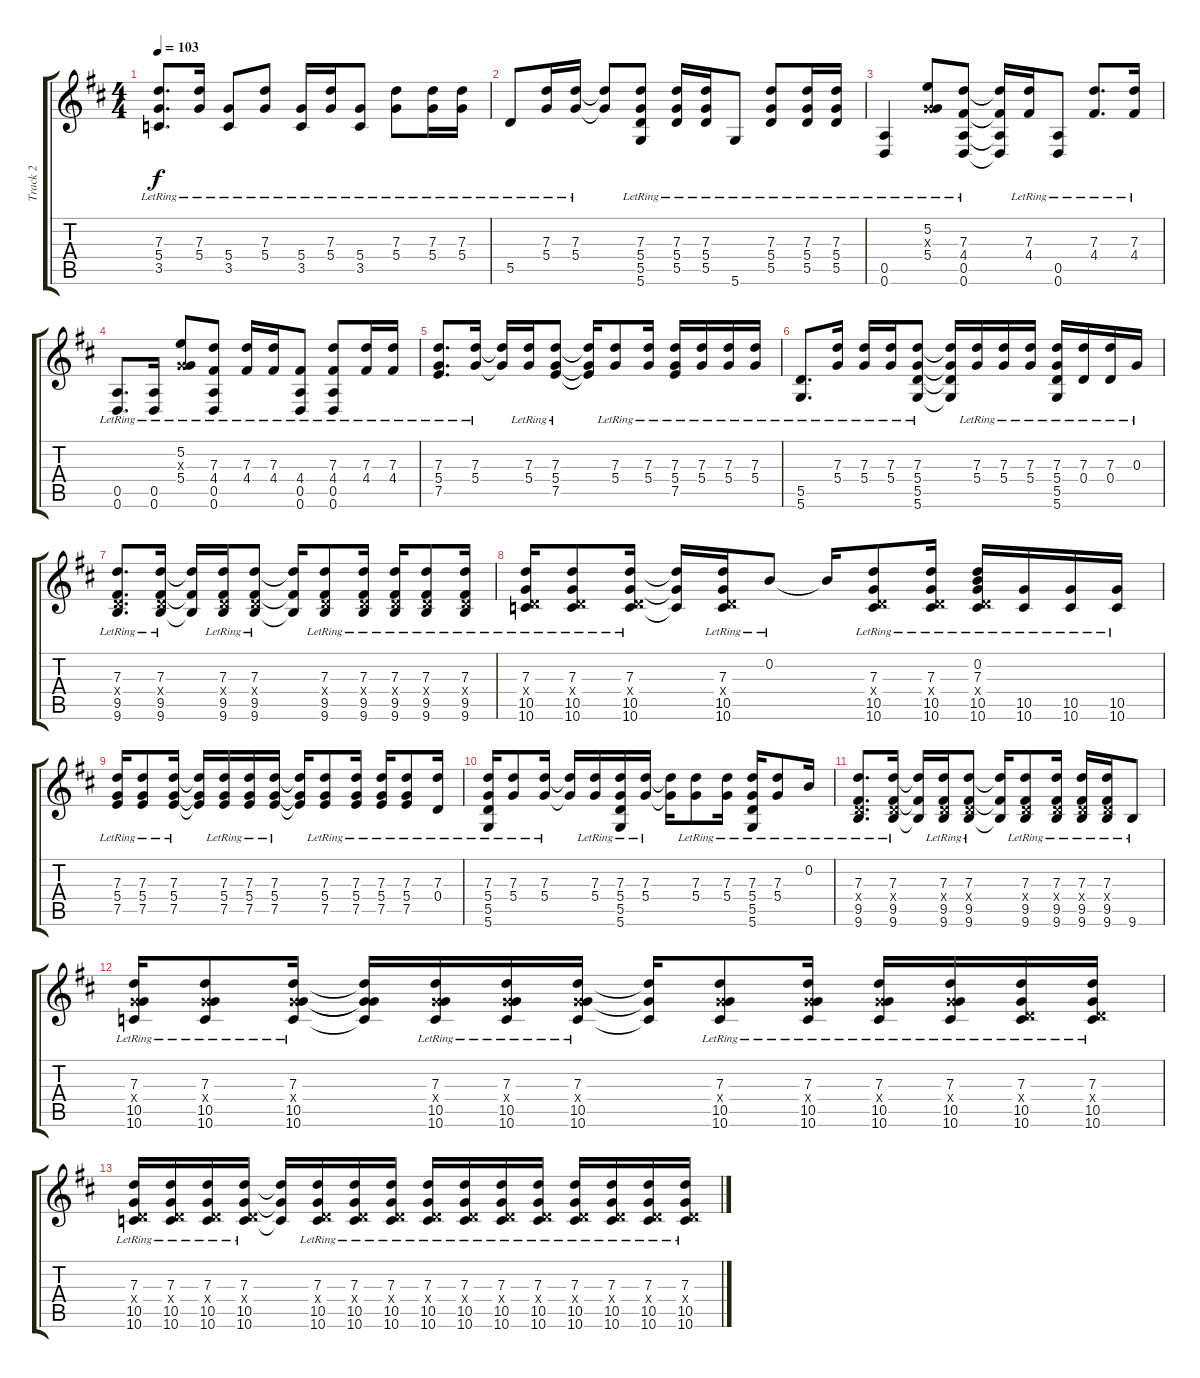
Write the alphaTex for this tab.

\track ("Track 2" "Track 2") {instrument electricguitarclean}
\staff {score tabs}
\tuning (E4 B3 G3 D3 A2 D2) {hide}
\ts (4 4)
\tempo 103
\clef g2
\ks d
(7.3{lr} 5.4{lr} 3.5{lr}).8{d dy f} (7.3{lr} 5.4{lr}).16 (5.4{lr} 3.5{lr}).8 (7.3{lr} 5.4{lr}).8 (5.4{lr} 3.5{lr}).16 (7.3{lr} 5.4{lr}).16 (5.4{lr} 3.5{lr}).8 (7.3{lr} 5.4{lr}).8 (7.3{lr} 5.4{lr}).16 (7.3{lr} 5.4{lr}).16 |
5.5{lr}.8 (7.3{lr} 5.4{lr}).16 (7.3{lr} 5.4{lr}).16 (7.3{t} 5.4{t}).8 (7.3{lr} 5.4{lr} 5.5{lr} 5.6{lr}).8 (7.3{lr} 5.4{lr} 5.5{lr}).16 (7.3{lr} 5.4{lr} 5.5{lr}).16 5.6{lr}.8 (7.3{lr} 5.4{lr} 5.5{lr}).8 (7.3{lr} 5.4{lr} 5.5{lr}).16 (7.3{lr} 5.4{lr} 5.5{lr}).16 |
(0.5{lr} 0.6{lr}).4 (5.2{lr} 0.3{x} 5.4{lr}).8 (7.3{lr} 4.4{lr} 0.5{lr} 0.6{lr}).8 (7.3{t} 4.4{t} 0.5{t} 0.6{t}).16 (7.3{lr} 4.4{lr}).16 (0.5{lr} 0.6{lr}).8 (7.3{lr} 4.4{lr}).8{d} (7.3{lr} 4.4{lr}).16 |
(0.5{lr} 0.6{lr}).8{d} (0.5{lr} 0.6{lr}).16 (5.2{lr} 0.3{x} 5.4{lr}).8 (7.3{lr} 4.4{lr} 0.5{lr} 0.6{lr}).8 (7.3{lr} 4.4{lr}).16 (7.3{lr} 4.4{lr}).16 (4.4{lr} 0.5{lr} 0.6{lr}).8 (7.3{lr} 4.4{lr} 0.5{lr} 0.6{lr}).8 (7.3{lr} 4.4{lr}).16 (7.3{lr} 4.4{lr}).16 |
(7.3{lr} 5.4{lr} 7.5{lr}).8{d} (7.3{lr} 5.4{lr}).16 (7.3{t} 5.4{t}).16 (7.3{lr} 5.4{lr}).16 (7.3{lr} 5.4{lr} 7.5{lr}).8 (7.3{t} 5.4{t} 7.5{t}).16 (7.3{lr} 5.4{lr}).8 (7.3{lr} 5.4{lr}).16 (7.3{lr} 5.4{lr} 7.5{lr}).16 (7.3{lr} 5.4{lr}).16 (7.3{lr} 5.4{lr}).16 (7.3{lr} 5.4{lr}).16 |
(5.5{lr} 5.6{lr}).8{d} (7.3{lr} 5.4{lr}).16 (7.3{lr} 5.4{lr}).16 (7.3{lr} 5.4{lr}).16 (7.3{lr} 5.4{lr} 5.5{lr} 5.6{lr}).8 (7.3{t} 5.4{t} 5.5{t} 5.6{t}).16 (7.3{lr} 5.4{lr}).16 (7.3{lr} 5.4{lr}).16 (7.3{lr} 5.4{lr}).16 (7.3{lr} 5.4{lr} 5.5{lr} 5.6{lr}).16 (7.3{lr} 0.4{lr}).16 (7.3{lr} 0.4{lr}).16 0.3{lr}.16 |
(7.3{lr} 0.4{x} 9.5{lr} 9.6{lr}).8{d} (7.3{lr} 0.4{x} 9.5{lr} 9.6{lr}).16 (7.3{t} 9.5{t} 9.6{t}).16 (7.3{lr} 0.4{x} 9.5{lr} 9.6{lr}).16 (7.3{lr} 0.4{x} 9.5{lr} 9.6{lr}).8 (7.3{t} 9.5{t} 9.6{t}).16 (7.3{lr} 0.4{x} 9.5{lr} 9.6{lr}).8 (7.3{lr} 0.4{x} 9.5{lr} 9.6{lr}).16 (7.3{lr} 0.4{x} 9.5{lr} 9.6{lr}).16 (7.3{lr} 0.4{x} 9.5{lr} 9.6{lr}).8 (7.3{lr} 0.4{x} 9.5{lr} 9.6{lr}).16 |
(7.3{lr} 0.4{x} 10.5{lr} 10.6{lr}).16 (7.3{lr} 0.4{x} 10.5{lr} 10.6{lr}).8 (7.3{lr} 0.4{x} 10.5{lr} 10.6{lr}).16 (7.3{t} 10.5{t} 10.6{t}).16 (7.3{lr} 0.4{x} 10.5{lr} 10.6{lr}).16 0.2{lr}.8 0.2{t}.16 (7.3{lr} 0.4{x} 10.5{lr} 10.6{lr}).8 (7.3{lr} 0.4{x} 10.5{lr} 10.6{lr}).16 (0.2{lr} 7.3{lr} 0.4{x} 10.5{lr} 10.6{lr}).16 (10.5{lr} 10.6{lr}).16 (10.5{lr} 10.6{lr}).16 (10.5{lr} 10.6{lr}).16 |
(7.3{lr} 5.4{lr} 7.5{lr}).16 (7.3{lr} 5.4{lr} 7.5{lr}).8 (7.3{lr} 5.4{lr} 7.5{lr}).16 (7.3{t} 5.4{t} 7.5{t}).16 (7.3{lr} 5.4{lr} 7.5{lr}).16 (7.3{lr} 5.4{lr} 7.5{lr}).16 (7.3{lr} 5.4{lr} 7.5{lr}).16 (7.3{t} 5.4{t} 7.5{t}).16 (7.3{lr} 5.4{lr} 7.5{lr}).8 (7.3{lr} 5.4{lr} 7.5{lr}).16 (7.3{lr} 5.4{lr} 7.5{lr}).16 (7.3{lr} 5.4{lr} 7.5{lr}).8 (7.3{lr} 0.4{lr}).16 |
(7.3{lr} 5.4{lr} 5.5{lr} 5.6{lr}).16 (7.3{lr} 5.4{lr}).8 (7.3{lr} 5.4{lr}).16 (7.3{t} 5.4{t}).16 (7.3{lr} 5.4{lr}).16 (7.3{lr} 5.4{lr} 5.5{lr} 5.6{lr}).16 (7.3{lr} 5.4{lr}).16 (7.3{t} 5.4{t}).16 (7.3{lr} 5.4{lr}).8 (7.3{lr} 5.4{lr}).16 (7.3{lr} 5.4{lr} 5.5{lr} 5.6{lr}).16 (7.3{lr} 5.4{lr}).8 0.2{lr}.16 |
(7.3{lr} 0.4{x} 9.5{lr} 9.6{lr}).8{d} (7.3{lr} 0.4{x} 9.5{lr} 9.6{lr}).16 (7.3{t} 9.5{t} 9.6{t}).16 (7.3{lr} 0.4{x} 9.5{lr} 9.6{lr}).16 (7.3{lr} 0.4{x} 9.5{lr} 9.6{lr}).8 (7.3{t} 9.5{t} 9.6{t}).16 (7.3{lr} 0.4{x} 9.5{lr} 9.6{lr}).8 (7.3{lr} 0.4{x} 9.5{lr} 9.6{lr}).16 (7.3{lr} 0.4{x} 9.5{lr} 9.6{lr}).16 (7.3{lr} 0.4{x} 9.5{lr} 9.6{lr}).16 9.6{lr}.8 |
(7.3{lr} 5.4{x} 10.5{lr} 10.6{lr}).16 (7.3{lr} 5.4{x} 10.5{lr} 10.6{lr}).8 (7.3{lr} 5.4{x} 10.5{lr} 10.6{lr}).16 (7.3{t} 5.4{t} 10.5{t} 10.6{t}).16 (7.3{lr} 5.4{x} 10.5{lr} 10.6{lr}).16 (7.3{lr} 5.4{x} 10.5{lr} 10.6{lr}).16 (7.3{lr} 5.4{x} 10.5{lr} 10.6{lr}).16 (7.3{t} 10.5{t} 10.6{t}).16 (7.3{lr} 5.4{x} 10.5{lr} 10.6{lr}).8 (7.3{lr} 5.4{x} 10.5{lr} 10.6{lr}).16 (7.3{lr} 5.4{x} 10.5{lr} 10.6{lr}).16 (7.3{lr} 5.4{x} 10.5{lr} 10.6{lr}).16 (7.3{lr} 0.4{x} 10.5{lr} 10.6{lr}).16 (7.3{lr} 0.4{x} 10.5{lr} 10.6{lr}).16 |
(7.3{lr} 0.4{x} 10.5{lr} 10.6{lr}).16 (7.3{lr} 0.4{x} 10.5{lr} 10.6{lr}).16 (7.3{lr} 0.4{x} 10.5{lr} 10.6{lr}).16 (7.3{lr} 0.4{x} 10.5{lr} 10.6{lr}).16 (7.3{t} 10.5{t} 10.6{t}).16 (7.3{lr} 0.4{x} 10.5{lr} 10.6{lr}).16 (7.3{lr} 0.4{x} 10.5{lr} 10.6{lr}).16 (7.3{lr} 0.4{x} 10.5{lr} 10.6{lr}).16 (7.3{lr} 0.4{x} 10.5{lr} 10.6{lr}).16 (7.3{lr} 0.4{x} 10.5{lr} 10.6{lr}).16 (7.3{lr} 0.4{x} 10.5{lr} 10.6{lr}).16 (7.3{lr} 0.4{x} 10.5{lr} 10.6{lr}).16 (7.3{lr} 0.4{x} 10.5{lr} 10.6{lr}).16 (7.3{lr} 0.4{x} 10.5{lr} 10.6{lr}).16 (7.3{lr} 0.4{x} 10.5{lr} 10.6{lr}).16 (7.3{lr} 0.4{x} 10.5{lr} 10.6{lr}).16
